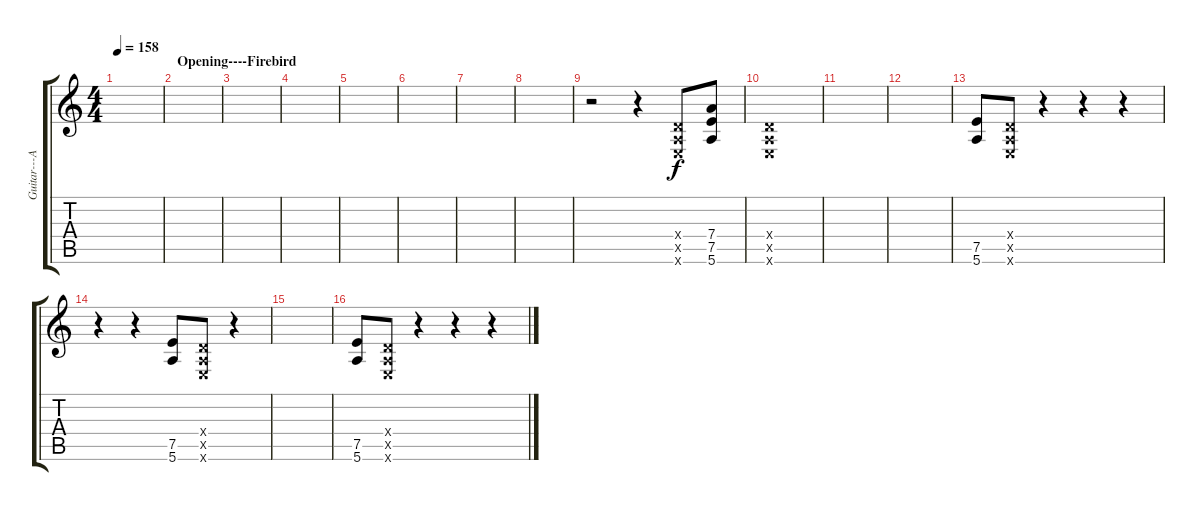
\track ("" "Guitar---A") {instrument distortionguitar}
\staff {score tabs}
\tuning (E4 B3 G3 D3 A2 E2) {hide}
\ts (4 4)
\tempo 158
\clef g2
\ks c
|
\section ("" "Opening----Firebird")
|
|
|
|
|
|
|
r.2 r.4 (0.4{x} 0.5{x} 0.6{x}).8 (7.4 7.5 5.6).8 |
(0.4{x} 0.5{x} 0.6{x}).1 |
|
|
(7.5 5.6).8 (0.4{x} 0.5{x} 0.6{x}).8 r.4 r.4 r.4 |
r.4 r.4 (7.5 5.6).8 (0.4{x} 0.5{x} 0.6{x}).8 r.4 |
|
(7.5 5.6).8 (0.4{x} 0.5{x} 0.6{x}).8 r.4 r.4 r.4
